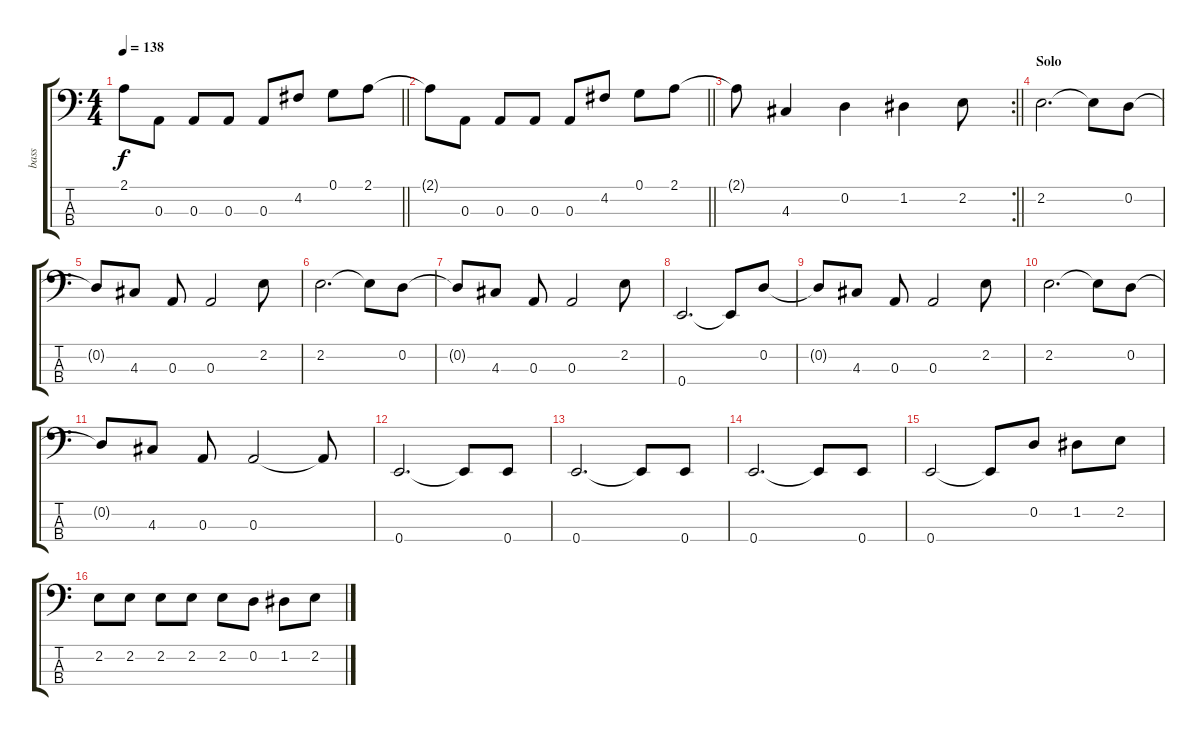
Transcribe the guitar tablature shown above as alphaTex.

\track ("bass" "bass") {instrument electricbasspick}
\staff {score tabs}
\tuning (G2 D2 A1 E1) {hide}
\ts (4 4)
\tempo 138
\clef f4
\barLineRight lightlight
\ks c
2.1{t}.8{dy f} 0.3.8 0.3.8 0.3.8 0.3.8 4.2.8 0.1.8 2.1.8 |
\section ("" "")
\barLineRight lightlight
2.1{t}.8 0.3.8 0.3.8 0.3.8 0.3.8 4.2.8 0.1.8 2.1.8 |
\rc 2
\section ("" "")
\barLineRight lightlight
2.1{t}.8 4.3.4 0.2.4 1.2.4 2.2.8 |
\section ("" "Solo")
2.2.2{d} 2.2{t}.8 0.2.8 |
0.2{t}.8 4.3.8 0.3.8 0.3.2 2.2.8 |
2.2.2{d} 2.2{t}.8 0.2.8 |
0.2{t}.8 4.3.8 0.3.8 0.3.2 2.2.8 |
0.4.2{d} 0.4{t}.8 0.2.8 |
0.2{t}.8 4.3.8 0.3.8 0.3.2 2.2.8 |
2.2.2{d} 2.2{t}.8 0.2.8 |
0.2{t}.8 4.3.8 0.3.8 0.3.2 0.3{t}.8 |
0.4.2{d} 0.4{t}.8 0.4.8 |
0.4.2{d} 0.4{t}.8 0.4.8 |
0.4.2{d} 0.4{t}.8 0.4.8 |
0.4.2 0.4{t}.8 0.2.8 1.2.8 2.2.8 |
2.2.8 2.2.8 2.2.8 2.2.8 2.2.8 0.2.8 1.2.8 2.2.8
